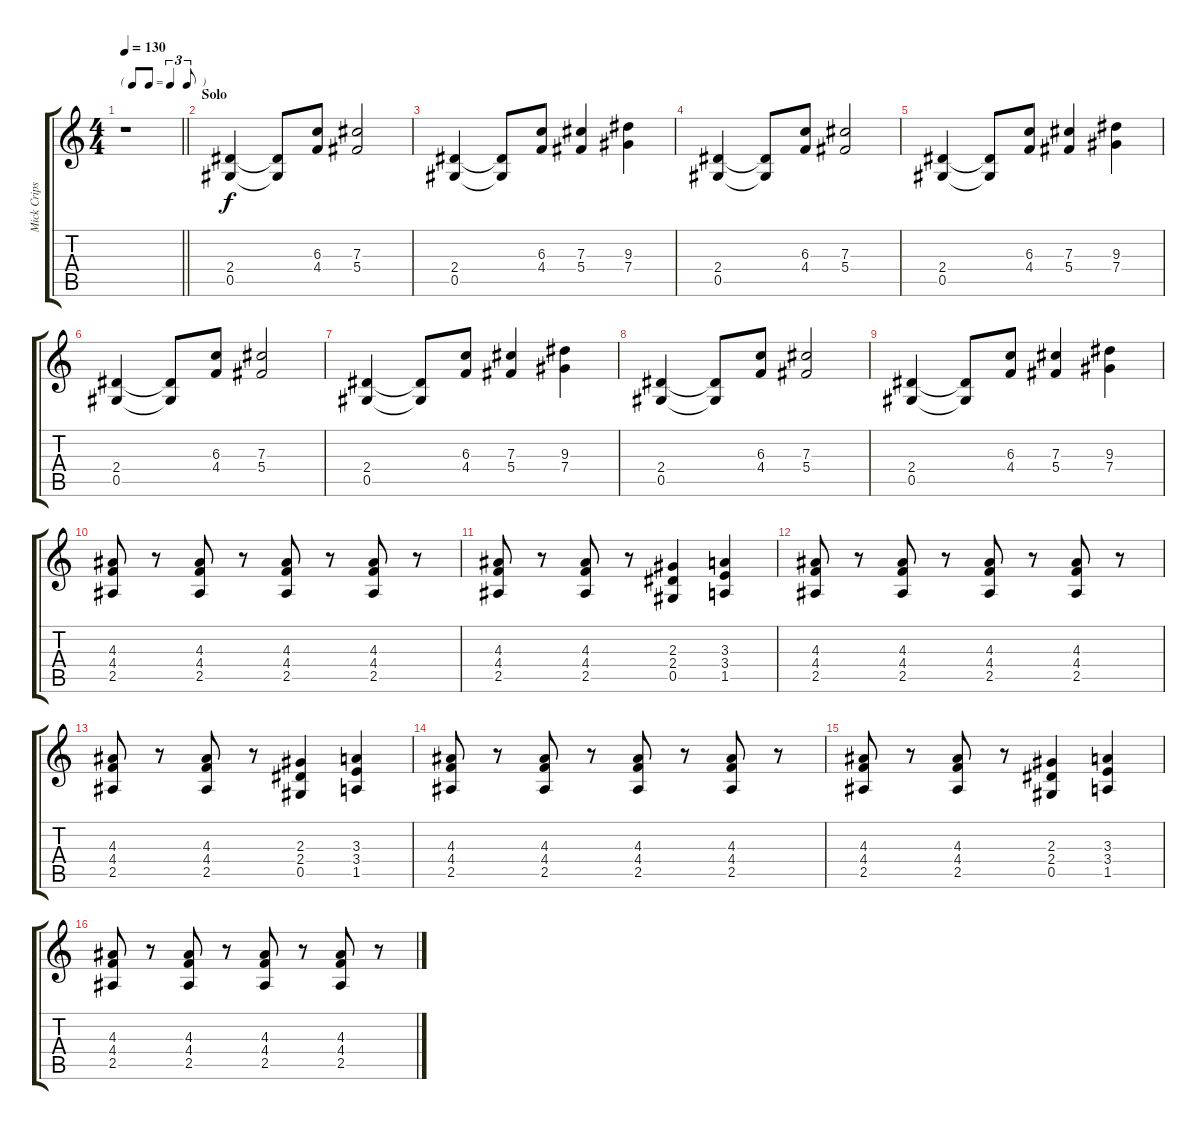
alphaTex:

\track ("Mick Crips - Rhytm Guitar" "Mick Crips") {instrument overdrivenguitar}
\staff {score tabs}
\tuning (Eb4 Bb3 Gb3 Db3 Ab2 Eb2) {hide}
\ts (4 4)
\tf triplet8th
\tempo 130
\clef g2
\barLineRight lightlight
\ks c
r.1{dy fff} |
\section ("" "Solo")
(2.4 0.5).4{dy f} (2.4{t} 0.5{t}).8 (6.3 4.4).8 (7.3 5.4).2 |
(2.4 0.5).4 (2.4{t} 0.5{t}).8 (6.3 4.4).8 (7.3 5.4).4 (9.3 7.4).4 |
(2.4 0.5).4 (2.4{t} 0.5{t}).8 (6.3 4.4).8 (7.3 5.4).2 |
(2.4 0.5).4 (2.4{t} 0.5{t}).8 (6.3 4.4).8 (7.3 5.4).4 (9.3 7.4).4 |
(2.4 0.5).4 (2.4{t} 0.5{t}).8 (6.3 4.4).8 (7.3 5.4).2 |
(2.4 0.5).4 (2.4{t} 0.5{t}).8 (6.3 4.4).8 (7.3 5.4).4 (9.3 7.4).4 |
(2.4 0.5).4 (2.4{t} 0.5{t}).8 (6.3 4.4).8 (7.3 5.4).2 |
(2.4 0.5).4 (2.4{t} 0.5{t}).8 (6.3 4.4).8 (7.3 5.4).4 (9.3 7.4).4 |
(4.3 4.4 2.5).8 r.8 (4.3 4.4 2.5).8 r.8 (4.3 4.4 2.5).8 r.8 (4.3 4.4 2.5).8 r.8 |
(4.3 4.4 2.5).8 r.8 (4.3 4.4 2.5).8 r.8 (2.3 2.4 0.5).4 (3.3 3.4 1.5).4 |
(4.3 4.4 2.5).8 r.8 (4.3 4.4 2.5).8 r.8 (4.3 4.4 2.5).8 r.8 (4.3 4.4 2.5).8 r.8 |
(4.3 4.4 2.5).8 r.8 (4.3 4.4 2.5).8 r.8 (2.3 2.4 0.5).4 (3.3 3.4 1.5).4 |
(4.3 4.4 2.5).8 r.8 (4.3 4.4 2.5).8 r.8 (4.3 4.4 2.5).8 r.8 (4.3 4.4 2.5).8 r.8 |
(4.3 4.4 2.5).8 r.8 (4.3 4.4 2.5).8 r.8 (2.3 2.4 0.5).4 (3.3 3.4 1.5).4 |
(4.3 4.4 2.5).8 r.8 (4.3 4.4 2.5).8 r.8 (4.3 4.4 2.5).8 r.8 (4.3 4.4 2.5).8 r.8
